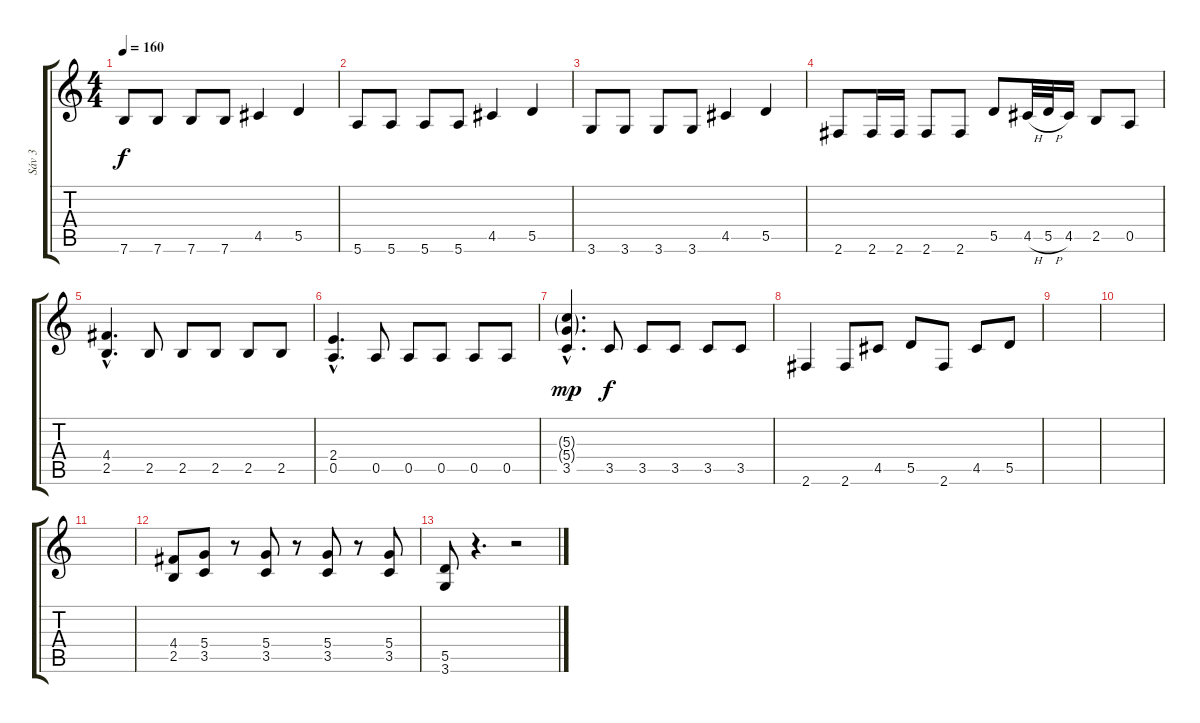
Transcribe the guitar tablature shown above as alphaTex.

\track ("Sáv 3" "Sáv 3") {instrument distortionguitar}
\staff {score tabs}
\tuning (E4 B3 G3 D3 A2 E2) {hide}
\ts (4 4)
\tempo 160
\clef g2
\ks c
7.6.8{dy f} 7.6.8 7.6.8 7.6.8 4.5.4 5.5.4 |
5.6.8 5.6.8 5.6.8 5.6.8 4.5.4 5.5.4 |
3.6.8 3.6.8 3.6.8 3.6.8 4.5.4 5.5.4 |
2.6.8 2.6.16 2.6.16 2.6.8 2.6.8 5.5.8 4.5{h}.32 5.5{h}.32 4.5.16 2.5.8 0.5.8 |
(4.4{hac} 2.5{hac}).4{d} 2.5.8 2.5.8 2.5.8 2.5.8 2.5.8 |
(2.4{hac} 0.5{hac}).4{d} 0.5.8 0.5.8 0.5.8 0.5.8 0.5.8 |
(5.3{g hac} 5.4{g hac} 3.5{hac}).4{d dy mp} 3.5.8{dy f} 3.5.8 3.5.8 3.5.8 3.5.8 |
2.6.4 2.6.8 4.5.8 5.5.8 2.6.8 4.5.8 5.5.8 |
|
|
|
(4.4 2.5).8 (5.4 3.5).8 r.8 (5.4 3.5).8 r.8 (5.4 3.5).8 r.8 (5.4 3.5).8 |
(5.5 3.6).8 r.4{d} r.2
